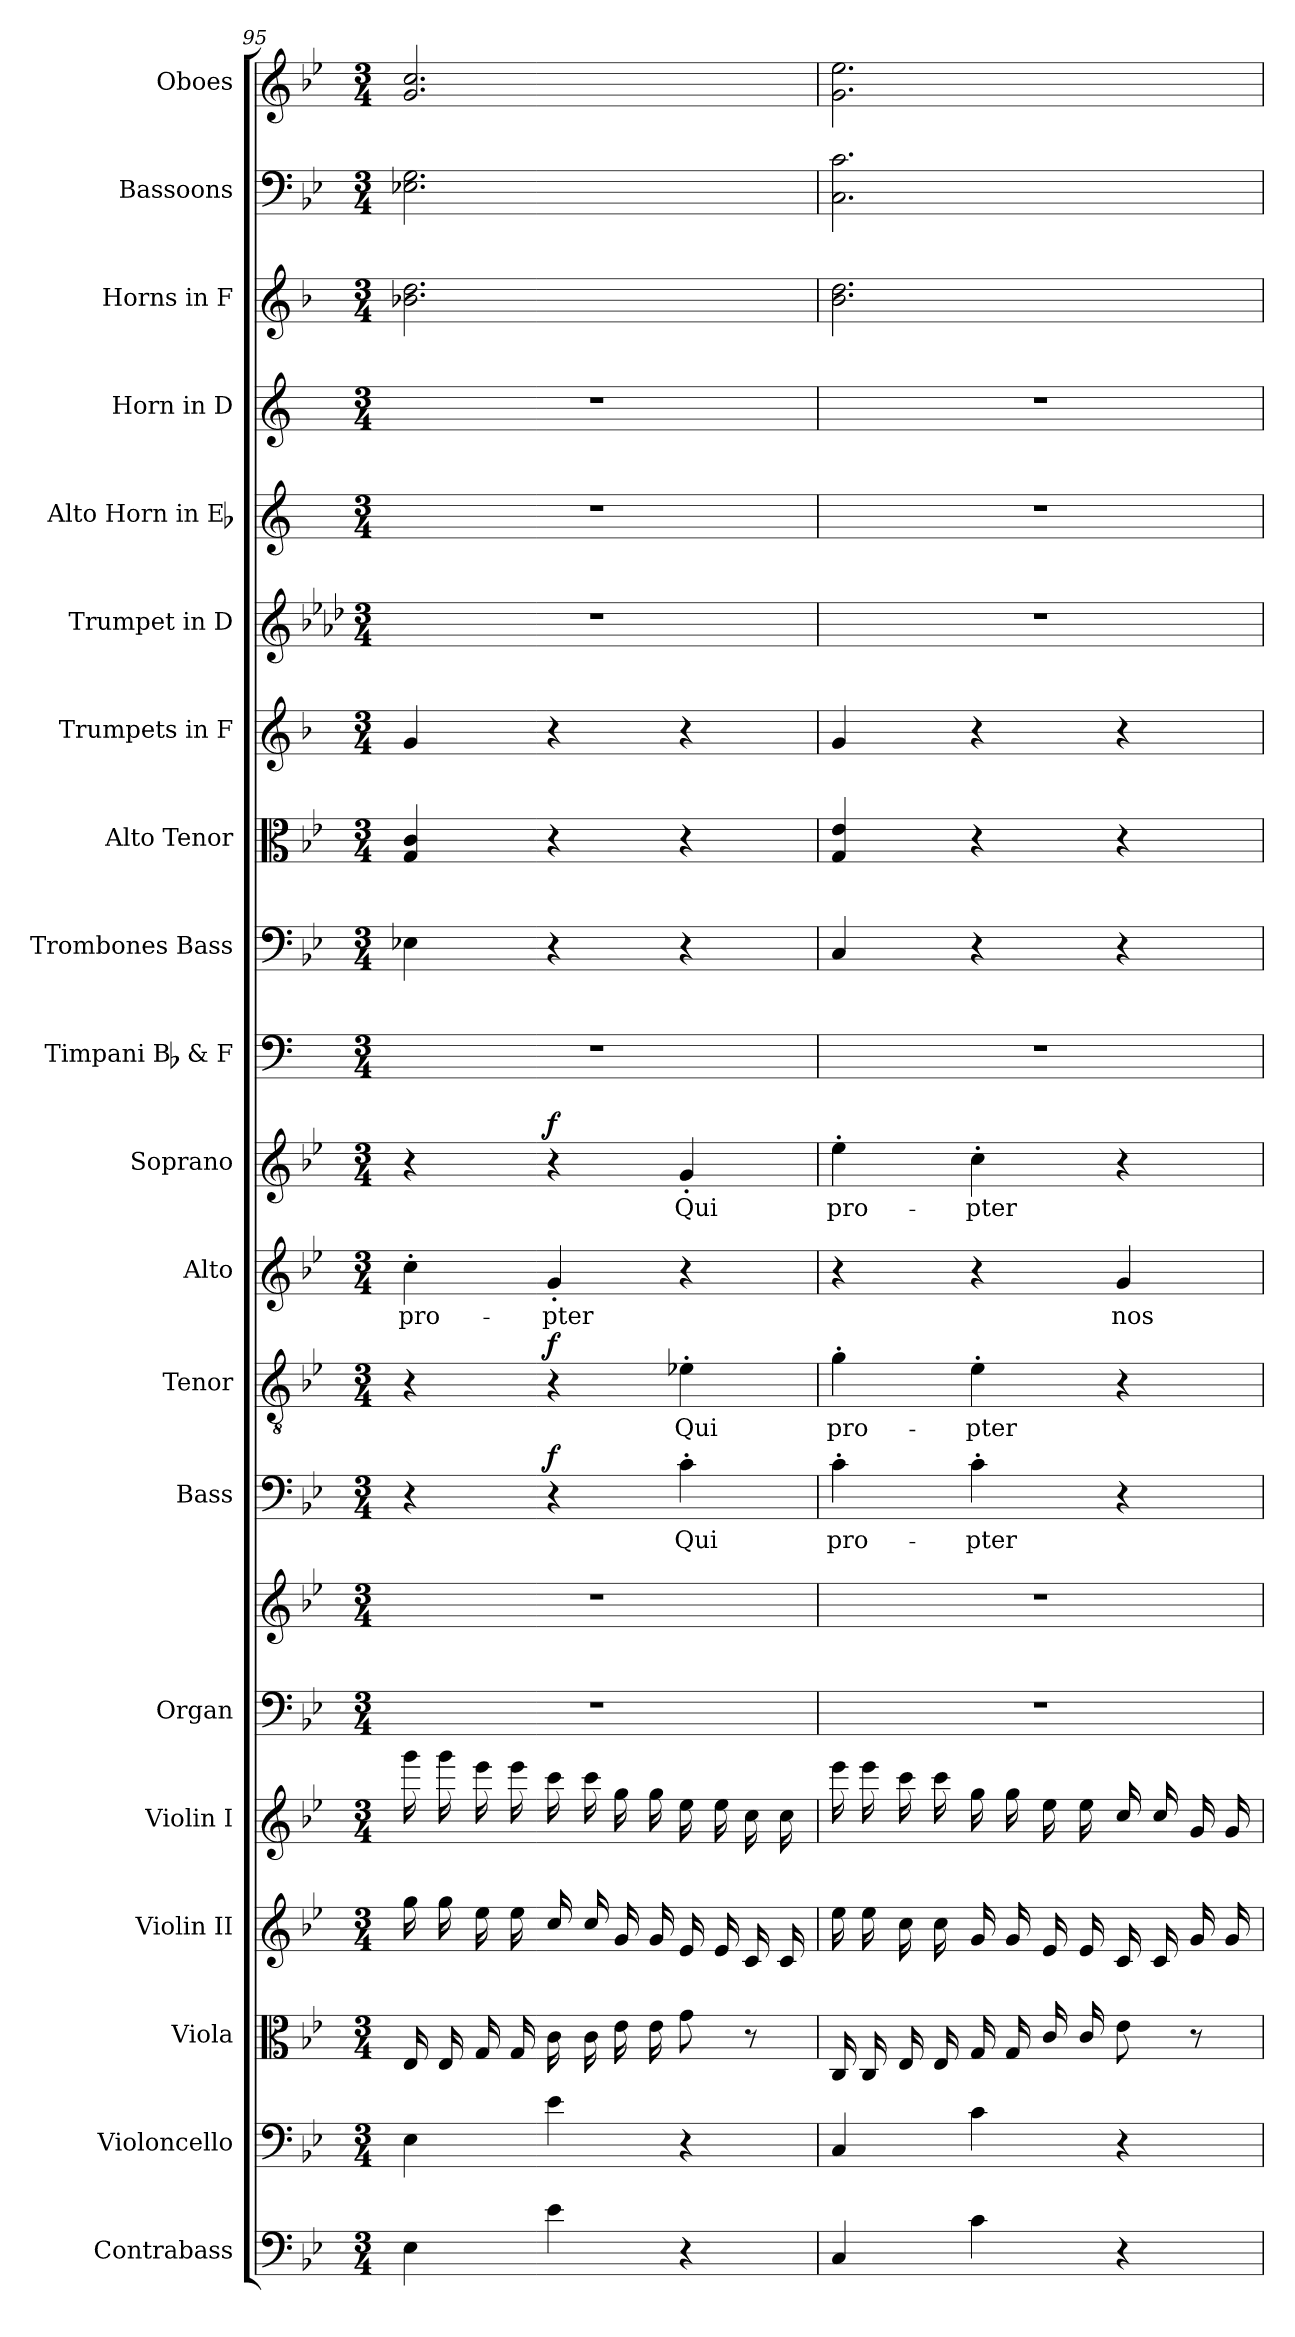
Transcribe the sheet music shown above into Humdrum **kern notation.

**kern	**kern	**kern	**kern	**kern	**kern	**kern	**kern	**text	**dynam	**kern	**text	**dynam	**kern	**text	**kern	**text	**dynam	**kern	**kern	**kern	**kern	**kern	**kern	**kern	**kern	**kern	**kern
*part20	*part19	*part18	*part17	*part16	*part15	*part15	*part14	*part14	*part14	*part13	*part13	*part13	*part12	*part12	*part11	*part11	*part11	*part10	*part9	*part8	*part7	*part6	*part5	*part4	*part3	*part2	*part1
*staff21	*staff20	*staff19	*staff18	*staff17	*staff16	*staff15	*staff14	*staff14	*staff14	*staff13	*staff13	*staff13	*staff12	*staff12	*staff11	*staff11	*staff11	*staff10	*staff9	*staff8	*staff7	*staff6	*staff5	*staff4	*staff3	*staff2	*staff1
*I"Contrabass	*I"Violoncello	*I"Viola	*I"Violin II	*I"Violin I	*I"Organ	*	*I"Bass	*	*	*I"Tenor	*	*	*I"Alto	*	*I"Soprano	*	*	*I"Timpani Bb & F	*I"Trombones  Bass	*I"Alto Tenor	*I"Trumpets in F	*I"Trumpet in D	*I"Alto Horn in Eb	*I"Horn in D	*I"Horns in F	*I"Bassoons	*I"Oboes
*I'Cb.	*I'Vc.	*I'Vla.	*I'Vln. II	*I'Vln. I	*I'Org.	*	*I'B.	*	*	*I'T.	*	*	*I'A.	*	*I'S.	*	*	*I'Timp.	*	*	*	*	*	*	*I'Hn.	*I'Bsn.	*I'Ob.
*clefF4	*clefF4	*clefC3	*clefG2	*clefG2	*clefF4	*clefG2	*clefF4	*	*	*clefGv2	*	*	*clefG2	*	*clefG2	*	*	*clefF4	*clefF4	*clefC3	*clefG2	*clefG2	*clefG2	*clefG2	*clefG2	*clefF4	*clefG2
*ITrd7c12	*	*	*	*	*	*	*	*	*	*ITrd7c12	*	*	*	*	*	*	*	*	*	*	*ITrd4c7	*ITrd-1c-2	*ITrd5c8	*ITrd6c10	*ITrd4c7	*	*
*k[b-e-]	*k[b-e-]	*k[b-e-]	*k[b-e-]	*k[b-e-]	*k[b-e-]	*k[b-e-]	*k[b-e-]	*	*	*k[b-e-]	*	*	*k[b-e-]	*	*k[b-e-]	*	*	*k[]	*k[b-e-]	*k[b-e-]	*k[b-e-]	*k[b-e-]	*k[f#c#g#d#]	*k[f#c#]	*k[b-e-]	*k[b-e-]	*k[b-e-]
*B-:	*B-:	*B-:	*B-:	*B-:	*B-:	*B-:	*B-:	*	*	*B-:	*	*	*B-:	*	*B-:	*	*	*C:	*B-:	*B-:	*B-:	*B-:	*E:	*D:	*B-:	*B-:	*B-:
*M3/4	*M3/4	*M3/4	*M3/4	*M3/4	*M3/4	*M3/4	*M3/4	*	*	*M3/4	*	*	*M3/4	*	*M3/4	*	*	*M3/4	*M3/4	*M3/4	*M3/4	*M3/4	*M3/4	*M3/4	*M3/4	*M3/4	*M3/4
=95	=95	=95	=95	=95	=95	=95	=95	=95	=95	=95	=95	=95	=95	=95	=95	=95	=95	=95	=95	=95	=95	=95	=95	=95	=95	=95	=95
!	!	!	!	!	!LO:N:vis=1	!LO:N:vis=1	!	!	!	!	!	!	!	!	!	!	!	!	!	!	!	!	!	!	!	!	!
!	!	!	!	!	!	!	!	!	!	!	!	!	!	!LO:LY:b:color=#000000	!	!	!	!LO:N:vis=1	!	!	!	!LO:N:vis=1	!LO:N:vis=1	!LO:N:vis=1	!	!	!
*	*	*tremolo	*	*	*	*	*	*	*	*	*	*	*	*	*	*	*	*	*	*	*	*	*	*	*	*	*
*	*	*	*tremolo	*	*	*	*	*	*	*	*	*	*	*	*	*	*	*	*	*	*	*	*	*	*	*	*
*	*	*	*	*tremolo	*	*	*	*	*	*	*	*	*	*	*	*	*	*	*	*	*	*	*	*	*	*	*
4EE-i\	4E-i\	16E-i/	16ggi\	16gggi\	2.r	2.r	4r	.	.	4r	.	.	4cc'i\	pro-	4r	.	.	2.r	4E-Xi\	4Gi/ 4ci	4ci/	2.r	2.r	2.r	2.e-Xi\ 2.gi	2.E-Xi\ 2.Gi	2.gi/ 2.cci
.	.	16E-i/	16ggi\	16gggi\	.	.	.	.	.	.	.	.	.	.	.	.	.	.	.	.	.	.	.	.	.	.	.
.	.	16Gi/	16ee-i\	16eee-i\	.	.	.	.	.	.	.	.	.	.	.	.	.	.	.	.	.	.	.	.	.	.	.
.	.	16Gi/	16ee-i\	16eee-i\	.	.	.	.	.	.	.	.	.	.	.	.	.	.	.	.	.	.	.	.	.	.	.
!	!	!	!	!	!	!	!	!	!	!	!	!	!	!LO:LY:b:color=#000000	!	!	!	!	!	!	!	!	!	!	!	!	!
4E-i\	4e-i\	16ci\	16cci/	16ccci\	.	.	4r	.	f	4r	.	f	4g'i/	-pter	4r	.	f	.	4r	4r	4r	.	.	.	.	.	.
.	.	16ci\	16cci/	16ccci\	.	.	.	.	.	.	.	.	.	.	.	.	.	.	.	.	.	.	.	.	.	.	.
.	.	16e-i\	16gi/	16ggi\	.	.	.	.	.	.	.	.	.	.	.	.	.	.	.	.	.	.	.	.	.	.	.
.	.	16e-i\	16gi/	16ggi\	.	.	.	.	.	.	.	.	.	.	.	.	.	.	.	.	.	.	.	.	.	.	.
*	*	*Xtremolo	*	*	*	*	*	*	*	*	*	*	*	*	*	*	*	*	*	*	*	*	*	*	*	*	*
!	!	!	!	!	!	!	!	!LO:LY:b:color=#000000	!	!	!	!	!	!	!	!	!	!	!	!	!	!	!	!	!	!	!
!	!	!	!	!	!	!	!	!	!	!	!LO:LY:b:color=#000000	!	!	!	!	!	!	!	!	!	!	!	!	!	!	!	!
!	!	!	!	!	!	!	!	!	!	!	!	!	!	!	!	!LO:LY:b:color=#000000	!	!	!	!	!	!	!	!	!	!	!
4r	4r	8gi\	16e-i/	16ee-i\	.	.	4c'i\	Qui	.	4E-X'i\	Qui	.	4r	.	4g'i/	Qui	.	.	4r	4r	4r	.	.	.	.	.	.
.	.	.	16e-i/	16ee-i\	.	.	.	.	.	.	.	.	.	.	.	.	.	.	.	.	.	.	.	.	.	.	.
.	.	8r	16ci/	16cci\	.	.	.	.	.	.	.	.	.	.	.	.	.	.	.	.	.	.	.	.	.	.	.
.	.	.	16ci/	16cci\	.	.	.	.	.	.	.	.	.	.	.	.	.	.	.	.	.	.	.	.	.	.	.
!!LO:PB:g=z
=96	=96	=96	=96	=96	=96	=96	=96	=96	=96	=96	=96	=96	=96	=96	=96	=96	=96	=96	=96	=96	=96	=96	=96	=96	=96	=96	=96
!	!	!	!	!	!LO:N:vis=1	!LO:N:vis=1	!	!	!	!	!	!	!	!	!	!	!	!	!	!	!	!	!	!	!	!	!
!	!	!	!	!	!	!	!	!LO:LY:b:color=#000000	!	!	!	!	!	!	!	!	!	!	!	!	!	!	!	!	!	!	!
!	!	!	!	!	!	!	!	!	!	!	!LO:LY:b:color=#000000	!	!	!	!	!	!	!	!	!	!	!	!	!	!	!	!
!	!	!	!	!	!	!	!	!	!	!	!	!	!	!	!	!LO:LY:b:color=#000000	!	!LO:N:vis=1	!	!	!	!LO:N:vis=1	!LO:N:vis=1	!LO:N:vis=1	!	!	!
*	*	*tremolo	*	*	*	*	*	*	*	*	*	*	*	*	*	*	*	*	*	*	*	*	*	*	*	*	*
4CCi/	4Ci/	16Ci/	16ee-i\	16eee-i\	2.r	2.r	4c'i\	pro-	.	4G'i\	pro-	.	4r	.	4ee-'i\	pro-	.	2.r	4Ci/	4Gi/ 4e-i	4ci/	2.r	2.r	2.r	2.e-i\ 2.gi	2.Ci\ 2.ci	2.gi\ 2.ee-i
.	.	16Ci/	16ee-i\	16eee-i\	.	.	.	.	.	.	.	.	.	.	.	.	.	.	.	.	.	.	.	.	.	.	.
.	.	16E-i/	16cci\	16ccci\	.	.	.	.	.	.	.	.	.	.	.	.	.	.	.	.	.	.	.	.	.	.	.
.	.	16E-i/	16cci\	16ccci\	.	.	.	.	.	.	.	.	.	.	.	.	.	.	.	.	.	.	.	.	.	.	.
!	!	!	!	!	!	!	!	!LO:LY:b:color=#000000	!	!	!	!	!	!	!	!	!	!	!	!	!	!	!	!	!	!	!
!	!	!	!	!	!	!	!	!	!	!	!LO:LY:b:color=#000000	!	!	!	!	!	!	!	!	!	!	!	!	!	!	!	!
!	!	!	!	!	!	!	!	!	!	!	!	!	!	!	!	!LO:LY:b:color=#000000	!	!	!	!	!	!	!	!	!	!	!
4Ci\	4ci\	16Gi/	16gi/	16ggi\	.	.	4c'i\	-pter	.	4E-'i\	-pter	.	4r	.	4cc'i\	-pter	.	.	4r	4r	4r	.	.	.	.	.	.
.	.	16Gi/	16gi/	16ggi\	.	.	.	.	.	.	.	.	.	.	.	.	.	.	.	.	.	.	.	.	.	.	.
.	.	16ci/	16e-i/	16ee-i\	.	.	.	.	.	.	.	.	.	.	.	.	.	.	.	.	.	.	.	.	.	.	.
.	.	16ci/	16e-i/	16ee-i\	.	.	.	.	.	.	.	.	.	.	.	.	.	.	.	.	.	.	.	.	.	.	.
*	*	*Xtremolo	*	*	*	*	*	*	*	*	*	*	*	*	*	*	*	*	*	*	*	*	*	*	*	*	*
!	!	!	!	!	!	!	!	!	!	!	!	!	!	!LO:LY:b:color=#000000	!	!	!	!	!	!	!	!	!	!	!	!	!
4r	4r	8e-i\	16ci/	16cci/	.	.	4r	.	.	4r	.	.	4gi/	nos	4r	.	.	.	4r	4r	4r	.	.	.	.	.	.
.	.	.	16ci/	16cci/	.	.	.	.	.	.	.	.	.	.	.	.	.	.	.	.	.	.	.	.	.	.	.
.	.	8r	16gi/	16gi/	.	.	.	.	.	.	.	.	.	.	.	.	.	.	.	.	.	.	.	.	.	.	.
.	.	.	16gi/	16gi/	.	.	.	.	.	.	.	.	.	.	.	.	.	.	.	.	.	.	.	.	.	.	.
*	*	*	*	*Xtremolo	*	*	*	*	*	*	*	*	*	*	*	*	*	*	*	*	*	*	*	*	*	*	*
*	*	*	*Xtremolo	*	*	*	*	*	*	*	*	*	*	*	*	*	*	*	*	*	*	*	*	*	*	*	*
=	=	=	=	=	=	=	=	=	=	=	=	=	=	=	=	=	=	=	=	=	=	=	=	=	=	=	=
*-	*-	*-	*-	*-	*-	*-	*-	*-	*-	*-	*-	*-	*-	*-	*-	*-	*-	*-	*-	*-	*-	*-	*-	*-	*-	*-	*-
